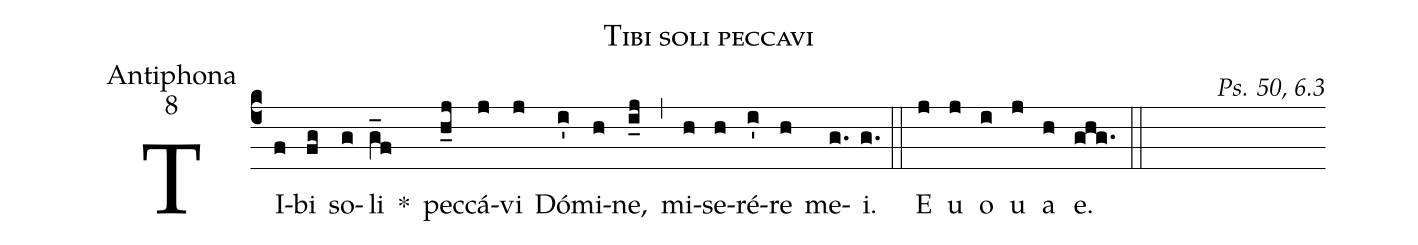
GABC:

name:Tibi soli peccavi;
office-part:Antiphona;
mode:8;
commentary:Ps. 50, 6.3;
%%
(c4)
TI(f)bi(fg) so(g)li(g_f) *()
pec(h_j)cá(j)vi(j) Dó(i')mi(h)ne,(i_j) (,)
mi(h)se(h)ré(i')re(h) me(g.)i.(g.) (::)
E(j) u(j) o(i) u(j) a(h) e.(ghg.) (::)
